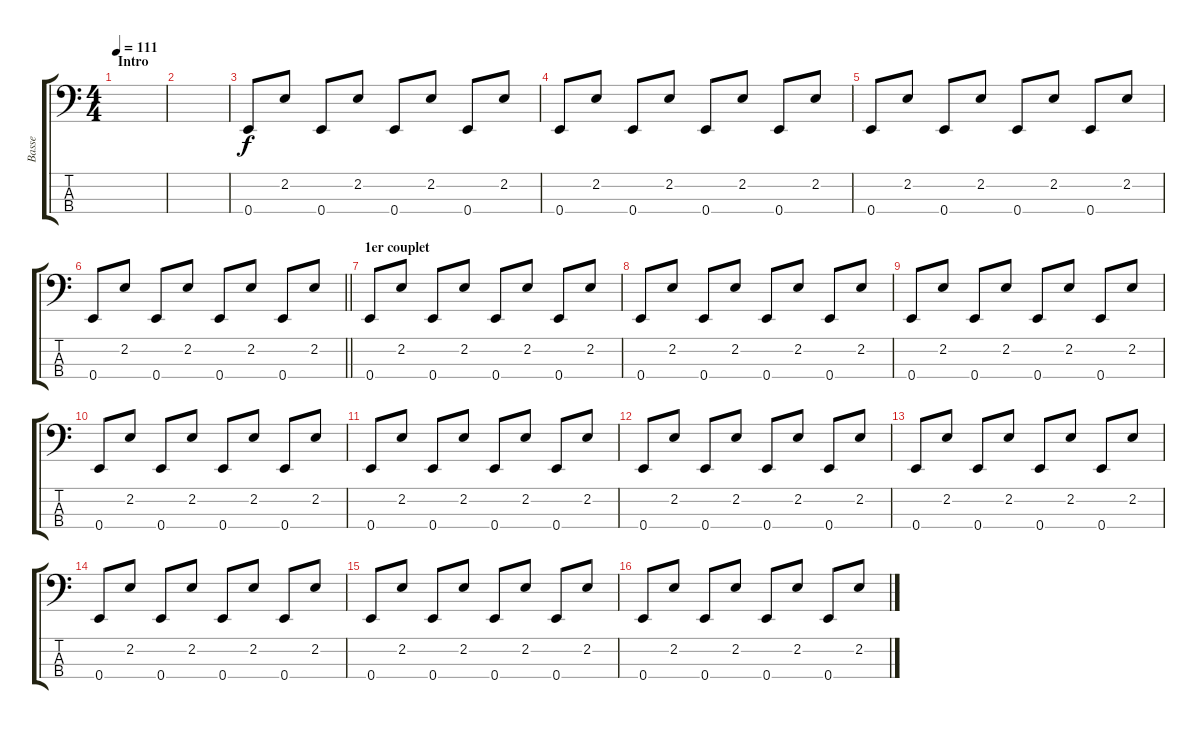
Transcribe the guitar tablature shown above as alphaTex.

\track ("Basse" "Basse") {instrument fretlessbass}
\staff {score tabs}
\tuning (G2 D2 A1 E1) {hide}
\ts (4 4)
\section ("" "Intro")
\tempo 111
\clef f4
\ks c
|
|
0.4.8 2.2.8 0.4.8 2.2.8 0.4.8 2.2.8 0.4.8 2.2.8 |
0.4.8 2.2.8 0.4.8 2.2.8 0.4.8 2.2.8 0.4.8 2.2.8 |
0.4.8 2.2.8 0.4.8 2.2.8 0.4.8 2.2.8 0.4.8 2.2.8 |
\barLineRight lightlight
0.4.8 2.2.8 0.4.8 2.2.8 0.4.8 2.2.8 0.4.8 2.2.8 |
\section ("" "1er couplet")
0.4.8 2.2.8 0.4.8 2.2.8 0.4.8 2.2.8 0.4.8 2.2.8 |
0.4.8 2.2.8 0.4.8 2.2.8 0.4.8 2.2.8 0.4.8 2.2.8 |
0.4.8 2.2.8 0.4.8 2.2.8 0.4.8 2.2.8 0.4.8 2.2.8 |
0.4.8 2.2.8 0.4.8 2.2.8 0.4.8 2.2.8 0.4.8 2.2.8 |
0.4.8 2.2.8 0.4.8 2.2.8 0.4.8 2.2.8 0.4.8 2.2.8 |
0.4.8 2.2.8 0.4.8 2.2.8 0.4.8 2.2.8 0.4.8 2.2.8 |
0.4.8 2.2.8 0.4.8 2.2.8 0.4.8 2.2.8 0.4.8 2.2.8 |
0.4.8 2.2.8 0.4.8 2.2.8 0.4.8 2.2.8 0.4.8 2.2.8 |
0.4.8 2.2.8 0.4.8 2.2.8 0.4.8 2.2.8 0.4.8 2.2.8 |
0.4.8 2.2.8 0.4.8 2.2.8 0.4.8 2.2.8 0.4.8 2.2.8
